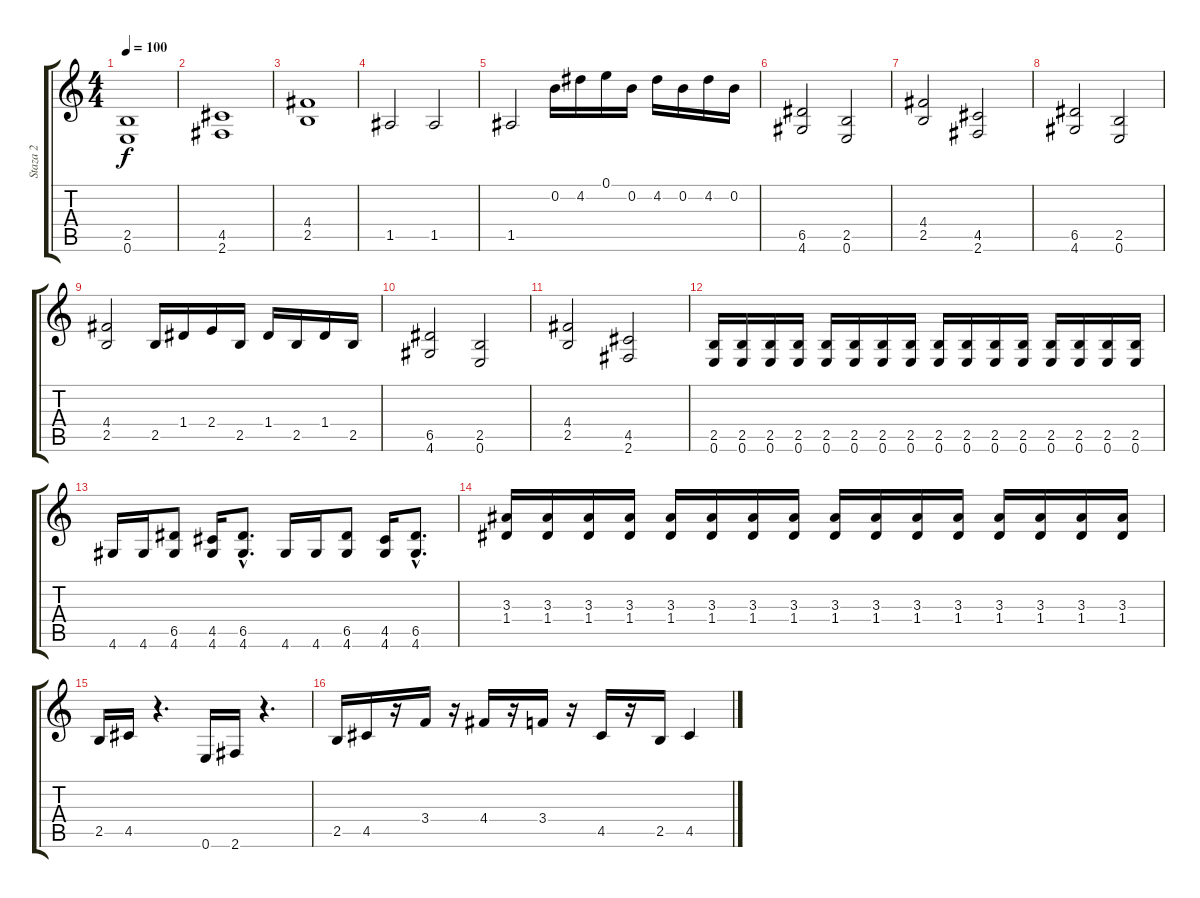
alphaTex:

\track ("Staza 2" "Staza 2") {instrument distortionguitar}
\staff {score tabs}
\tuning (E4 B3 G3 D3 A2 E2) {hide}
\ts (4 4)
\tempo 100
\clef g2
\ks c
(2.5 0.6).1{dy f} |
(4.5 2.6).1 |
(4.4 2.5).1 |
1.5.2 1.5.2 |
1.5.2 0.2.16 4.2.16 0.1.16 0.2.16 4.2.16 0.2.16 4.2.16 0.2.16 |
(6.5 4.6).2 (2.5 0.6).2 |
(4.4 2.5).2 (4.5 2.6).2 |
(6.5 4.6).2 (2.5 0.6).2 |
(4.4 2.5).2 2.5.16 1.4.16 2.4.16 2.5.16 1.4.16 2.5.16 1.4.16 2.5.16 |
(6.5 4.6).2 (2.5 0.6).2 |
(4.4 2.5).2 (4.5 2.6).2 |
(2.5 0.6).16 (2.5 0.6).16 (2.5 0.6).16 (2.5 0.6).16 (2.5 0.6).16 (2.5 0.6).16 (2.5 0.6).16 (2.5 0.6).16 (2.5 0.6).16 (2.5 0.6).16 (2.5 0.6).16 (2.5 0.6).16 (2.5 0.6).16 (2.5 0.6).16 (2.5 0.6).16 (2.5 0.6).16 |
4.6.16 4.6.16 (6.5 4.6).8 (4.5 4.6).16 (6.5{hac} 4.6{hac}).8{d} 4.6.16 4.6.16 (6.5 4.6).8 (4.5 4.6).16 (6.5{hac} 4.6{hac}).8{d} |
(3.3 1.4).16 (3.3 1.4).16 (3.3 1.4).16 (3.3 1.4).16 (3.3 1.4).16 (3.3 1.4).16 (3.3 1.4).16 (3.3 1.4).16 (3.3 1.4).16 (3.3 1.4).16 (3.3 1.4).16 (3.3 1.4).16 (3.3 1.4).16 (3.3 1.4).16 (3.3 1.4).16 (3.3 1.4).16 |
2.5.16 4.5.16 r.4{d} 0.6.16 2.6.16 r.4{d} |
2.5.16 4.5.16 r.16 3.4.16 r.16 4.4.16 r.16 3.4.16 r.16 4.5.16 r.16 2.5.16 4.5.4
